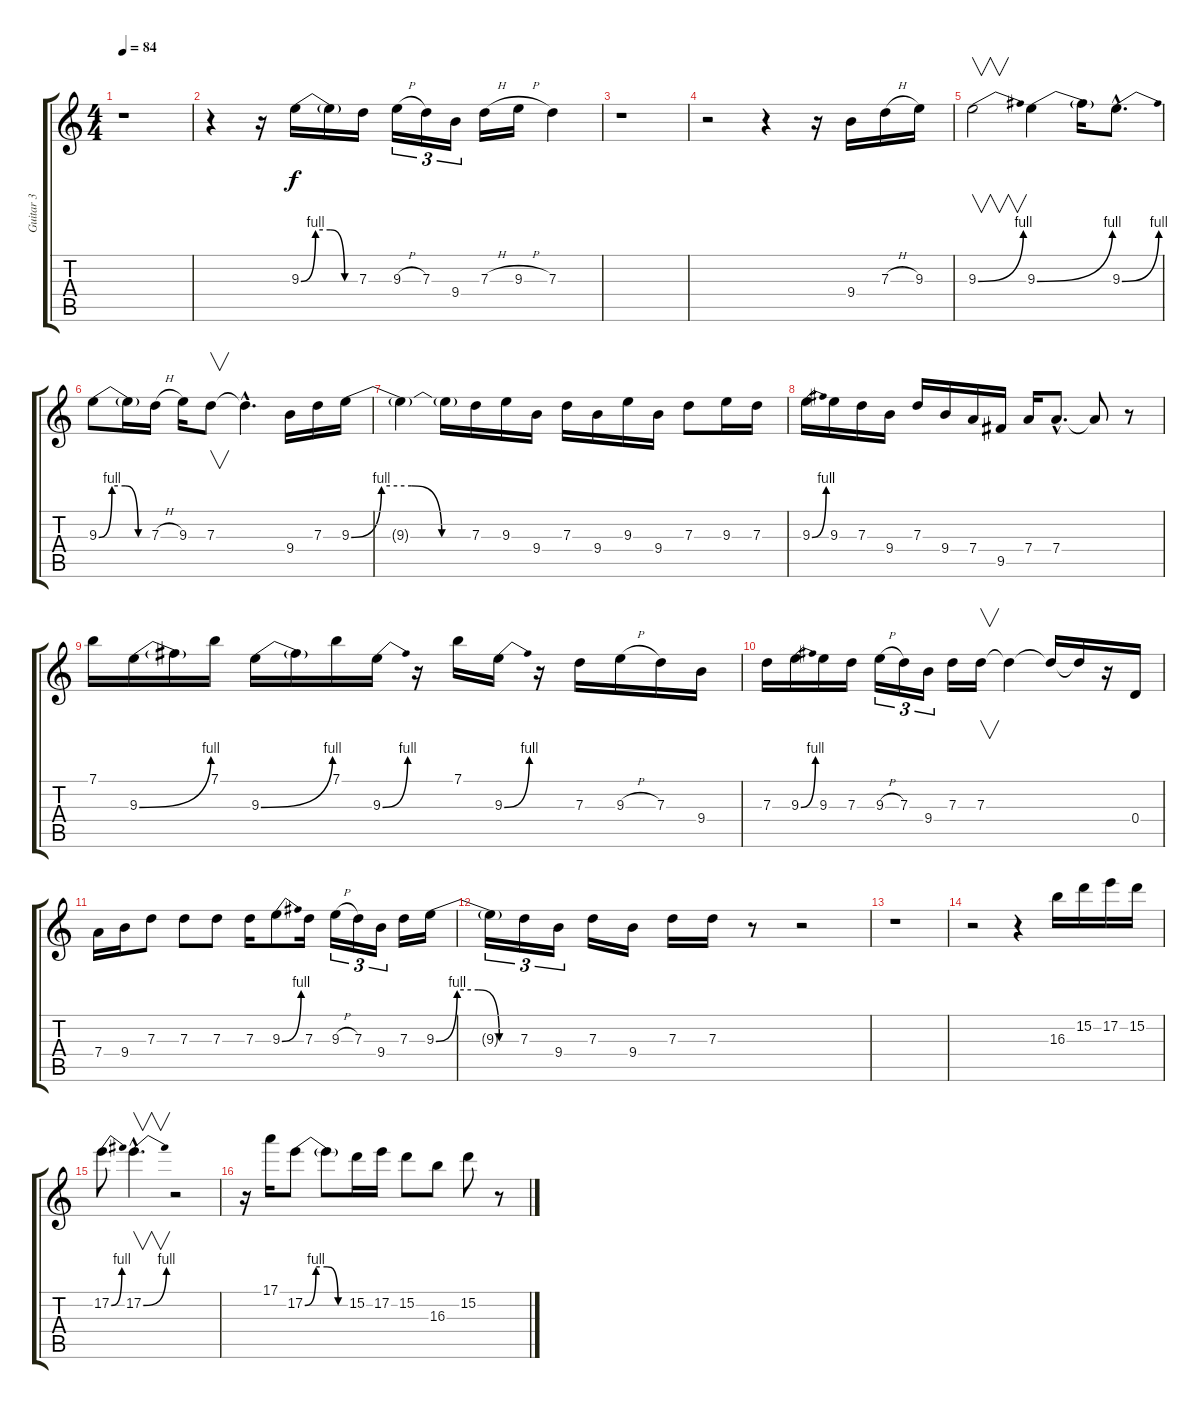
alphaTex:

\track ("Guitar 3" "Guitar 3") {instrument electricguitarclean}
\staff {score tabs}
\tuning (E4 B3 G3 D3 A2 E2) {hide}
\ts (4 4)
\tempo 84
\clef g2
\ks c
r.1{dy f} |
r.4 r.16 9.3{be (custom 0 0 15 4 30 4 45 0 60 0)}.16 9.3{t}.16 7.3.16 9.3{h}.16{tu (3 2)} 7.3.16{tu (3 2)} 9.4.16{tu (3 2)} 7.3{h}.16 9.3{h}.16 7.3.4 |
r.1 |
r.2 r.4 r.16 9.4.16 7.3{h}.16 9.3.16 |
9.3{be (bend 0 0 60 4)}.2{v} 9.3{be (bend 0 0 60 4)}.4 9.3{t}.16 9.3{be (bend 0 0 60 4) hac}.8{d} |
9.3{be (custom 0 0 15 4 30 4 45 0 60 0)}.8 9.3{t}.16 7.3{h}.16 9.3.16 7.3.8{v} 7.3{hac t}.4{d} 9.4.16 7.3.16 9.3{be (custom 0 0 15 4 30 4 45 0 60 0)}.16 |
9.3{t}.4 9.3{t}.16 7.3.16 9.3.16 9.4.16 7.3.16 9.4.16 9.3.16 9.4.16 7.3.8 9.3.16 7.3.16 |
9.3{be (bend 0 0 60 4)}.16 9.3.16 7.3.16 9.4.16 7.3.16 9.4.16 7.4.16 9.5.16 7.4.16 7.4{hac}.8{d} 7.4{t}.8 r.8 |
7.1.16 9.3{be (bend 0 0 60 4)}.16 9.3{t}.16 7.1.16 9.3{be (bend 0 0 60 4)}.16 9.3{t}.16 7.1.16 9.3{be (bend 0 0 60 4)}.16 r.16 7.1.16 9.3{be (bend 0 0 60 4)}.16 r.16 7.3.16 9.3{h}.16 7.3.16 9.4.16 |
7.3.16 9.3{be (bend 0 0 60 4)}.16 9.3.16 7.3.16 9.3{h}.16{tu (3 2)} 7.3.16{tu (3 2)} 9.4.16{tu (3 2)} 7.3.16 7.3.16{v} 7.3{t}.4 7.3{t}.16 7.3{t}.16 r.16 0.4.16 |
7.4.16 9.4.16 7.3.8 7.3.8 7.3.8 7.3.16 9.3{be (bend 0 0 60 4)}.8 7.3.16 9.3{h}.16{tu (3 2)} 7.3.16{tu (3 2)} 9.4.16{tu (3 2)} 7.3.16 9.3{be (custom 0 0 15 4 30 4 45 0 60 0)}.16 |
9.3{t}.16{tu (3 2)} 7.3.16{tu (3 2)} 9.4.16{tu (3 2)} 7.3.16 9.4.16 7.3.16 7.3.16 r.8 r.2 |
r.1 |
r.2 r.4 16.3.16 15.2.16 17.2.16 15.2.16 |
17.2{be (bend 0 0 60 4)}.8 17.2{be (bend 0 0 60 4) hac}.4{v d} r.2 |
r.16 17.1.16 17.2{be (custom 0 0 15 4 30 4 45 0 60 0)}.8 17.2{t}.8 15.2.16 17.2.16 15.2.8 16.3.8 15.2.8 r.8
